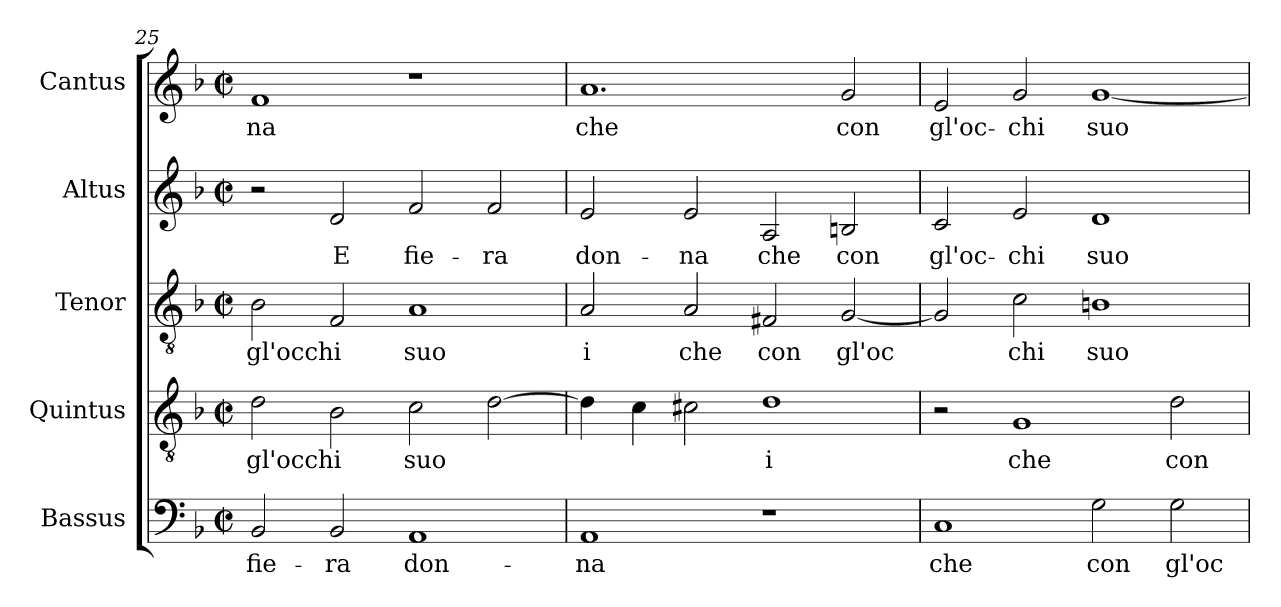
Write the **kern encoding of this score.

**kern	**text	**kern	**text	**kern	**text	**kern	**text	**kern	**text
*part5	*part5	*part4	*part4	*part3	*part3	*part2	*part2	*part1	*part1
*staff5	*staff5	*staff4	*staff4	*staff3	*staff3	*staff2	*staff2	*staff1	*staff1
*I"Bassus	*	*I"Quintus	*	*I"Tenor	*	*I"Altus	*	*I"Cantus	*
*clefF4	*	*clefGv2	*	*clefGv2	*	*clefG2	*	*clefG2	*
*k[b-]	*	*k[b-]	*	*k[b-]	*	*k[b-]	*	*k[b-]	*
*F:	*	*F:	*	*F:	*	*F:	*	*F:	*
*M2/2	*	*M2/2	*	*M2/2	*	*M2/2	*	*M2/2	*
*met(c|)	*	*met(c|)	*	*met(c|)	*	*met(c|)	*	*met(c|)	*
=25	=25	=25	=25	=25	=25	=25	=25	=25	=25
!	!LO:LY:b:cj	!	!LO:LY:b:cj	!	!LO:LY:b:cj	!	!	!	!LO:LY:b:cj
2BB-/	fie-	2d\	gl'occhi	2B-\	gl'occhi	2r	.	1f	-na
!	!LO:LY:b:cj	!	!LO:LY:b:cj	!	!LO:LY:b:cj	!	!LO:LY:b:cj	!	!
2BB-/	-ra	2B-\	.	2F/	.	2d/	E	.	.
!	!LO:LY:b:cj	!	!LO:LY:b:cj	!	!LO:LY:b:cj	!	!LO:LY:b:cj	!	!
1AA	don-	2c\	suo	1A	suo	2f/	fie-	1r	.
!	!	!	!LO:LY:b:cj	!	!	!	!LO:LY:b:cj	!	!
.	.	[>2d\	.	.	.	2f/	-ra	.	.
=26	=26	=26	=26	=26	=26	=26	=26	=26	=26
!	!LO:LY:b:cj	!	!LO:LY:b:cj	!	!LO:LY:b:cj	!	!LO:LY:b:cj	!	!LO:LY:b:cj
1AA	-na	4d\]	.	2A/	i	2e/	don-	1.a	che
!	!	!	!LO:LY:b:cj	!	!	!	!	!	!
.	.	4c\	.	.	.	.	.	.	.
!	!	!	!LO:LY:b:cj	!	!LO:LY:b:cj	!	!LO:LY:b:cj	!	!
.	.	2c#X\	.	2A/	che	2e/	-na	.	.
!	!	!	!LO:LY:b:cj	!	!LO:LY:b:cj	!	!LO:LY:b:cj	!	!
1r	.	1d	i	2F#X/	con	2A/	che	.	.
!	!	!	!	!	!LO:LY:b:cj	!	!LO:LY:b:cj	!	!LO:LY:b:cj
.	.	.	.	[<2G/	gl'oc	2Bn/	con	2g/	con
=27	=27	=27	=27	=27	=27	=27	=27	=27	=27
!	!LO:LY:b:cj	!	!	!	!LO:LY:b:cj	!	!LO:LY:b:cj	!	!LO:LY:b:cj
1C	che	2r	.	2G/]	.	2c/	gl'oc-	2e/	gl'oc-
!	!	!	!LO:LY:b:cj	!	!LO:LY:b:cj	!	!LO:LY:b:cj	!	!LO:LY:b:cj
.	.	1G	che	2c\	chi	2e/	-chi	2g/	-chi
!	!LO:LY:b:cj	!	!	!	!LO:LY:b:cj	!	!LO:LY:b:cj	!	!LO:LY:b:cj
2G\	con	.	.	1Bn	suo	1d	suo-	[<1g	suo-
!	!LO:LY:b:cj	!	!LO:LY:b:cj	!	!	!	!	!	!
2G\	gl'oc-	2d\	con	.	.	.	.	.	.
=	=	=	=	=	=	=	=	=	=
*-	*-	*-	*-	*-	*-	*-	*-	*-	*-
